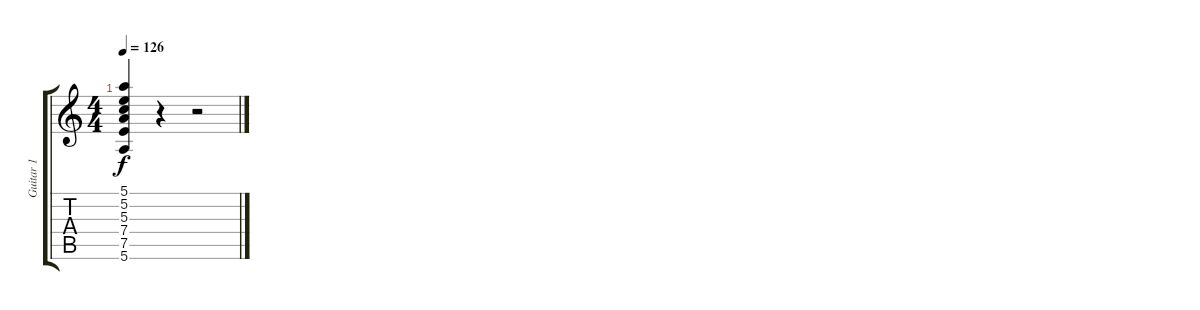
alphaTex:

\track ("Guitar 1" "Guitar 1") {instrument distortionguitar}
\staff {score tabs}
\tuning (E4 B3 G3 D3 A2 E2) {hide}
\ts (4 4)
\tempo 126
\clef g2
\ks c
(5.1 5.2 5.3 7.4 7.5 5.6).4{dy f} r.4 r.2
